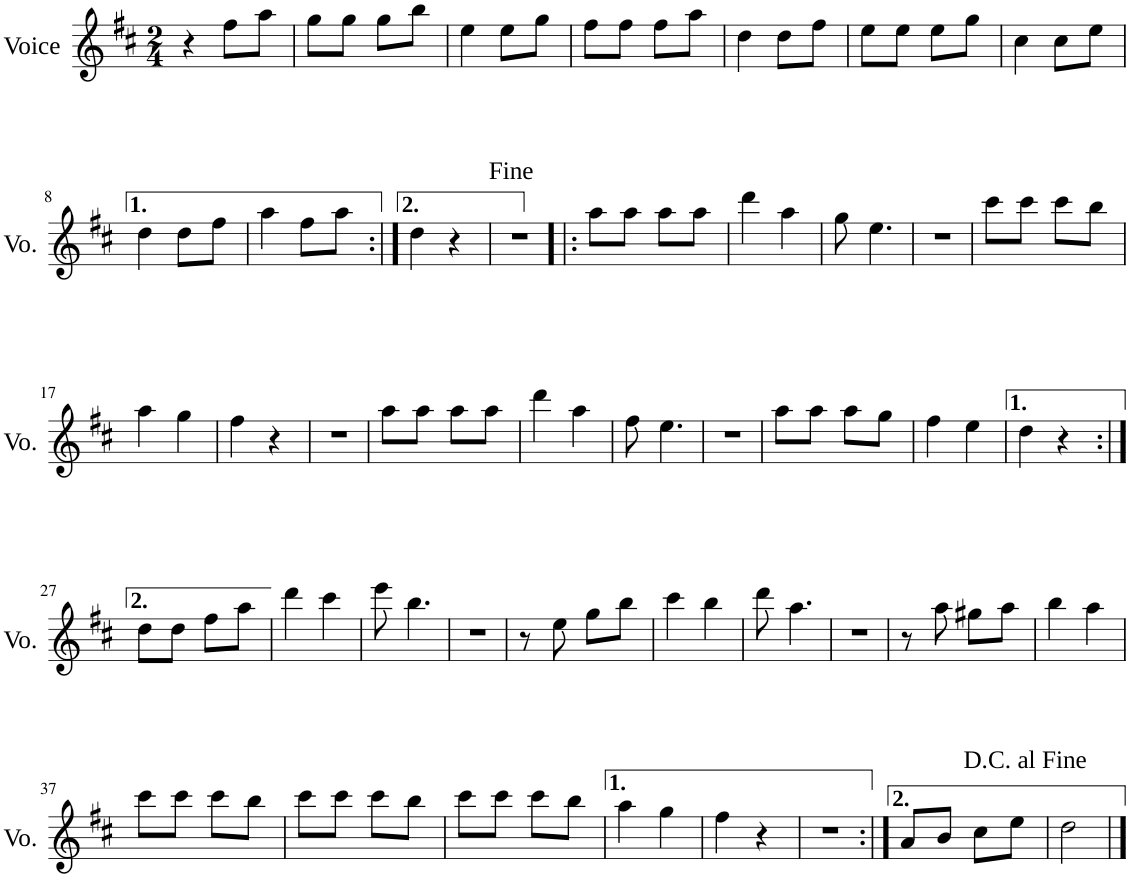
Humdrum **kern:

**kern
*part1
*staff1
*I"Voice
*I'Vo.
*clefG2
*k[f#c#]
*M2/4
=1
4r
8ff#\L
8aa\J
=2
8gg\L
8gg\J
8gg\L
8bb\J
=3
4ee\
8ee\L
8gg\J
=4
8ff#\L
8ff#\J
8ff#\L
8aa\J
=5
4dd\
8dd\L
8ff#\J
=6
8ee\L
8ee\J
8ee\L
8gg\J
=7
4cc#\
8cc#\L
8ee\J
!!LO:LB:g=z
=8
4dd\
8dd\L
8ff#\J
=9
4aa\
8ff#\L
8aa\J
=10:|!
4dd\
4r
=11
2r
!LO:TX:a:t=<font face="Times New Roman"/>Fine
=12!|:
8aa\L
8aa\J
8aa\L
8aa\J
=13
4ddd\
4aa\
=14
8gg\
4.ee\
=15
2r
=16
8ccc#\L
8ccc#\J
8ccc#\L
8bb\J
!!LO:LB:g=z
=17
4aa\
4gg\
=18
4ff#\
4r
=19
2r
=20
8aa\L
8aa\J
8aa\L
8aa\J
=21
4ddd\
4aa\
=22
8ff#\
4.ee\
=23
2r
=24
8aa\L
8aa\J
8aa\L
8gg\J
=25
4ff#\
4ee\
=26
4dd\
4r
!!LO:LB:g=z
=27:|!
8dd\L
8dd\J
8ff#\L
8aa\J
=28
4ddd\
4ccc#\
=29
8eee\
4.bb\
=30
2r
=31
8r
8ee\
8gg\L
8bb\J
=32
4ccc#\
4bb\
=33
8ddd\
4.aa\
=34
2r
=35
8r
8aa\
8gg#X\L
8aa\J
=36
4bb\
4aa\
!!LO:LB:g=z
=37
8ccc#\L
8ccc#\J
8ccc#\L
8bb\J
=38
8ccc#\L
8ccc#\J
8ccc#\L
8bb\J
=39
8ccc#\L
8ccc#\J
8ccc#\L
8bb\J
=40
4aa\
4gg\
=41
4ff#\
4r
=42
2r
=43:|!
8a/L
8b/J
8cc#\L
8ee\J
=44
2dd\
!LO:TX:a:t=<font face="Times New Roman"/>D.C. al Fine
==
*-
